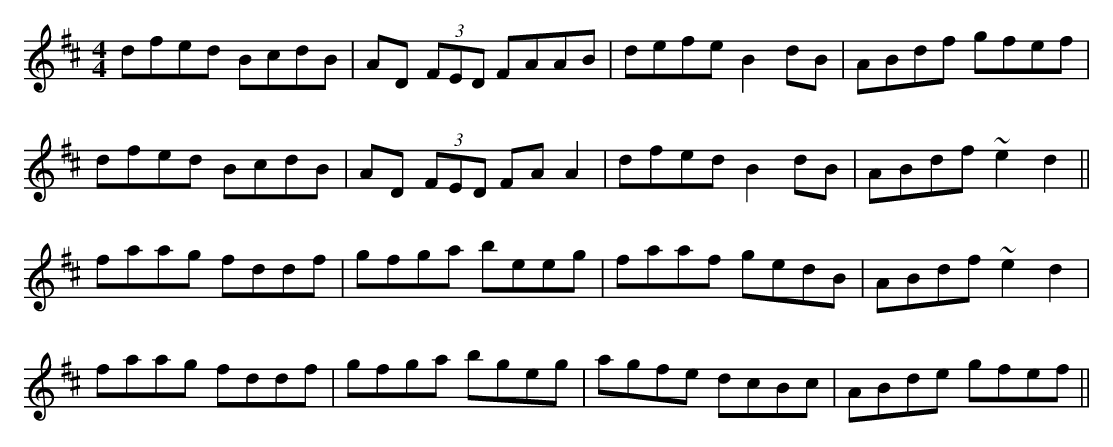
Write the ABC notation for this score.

X:1
M:4/4
K:D
dfed BcdB|AD (3FED FAAB|defe B2dB|ABdf gfef|
dfed BcdB|AD (3FED FAA2|dfed B2dB|ABdf ~e2d2||
faag fddf|gfga beeg|faaf gedB|ABdf ~e2d2|
faag fddf|gfga bgeg|agfe dcBc|ABde gfef||
